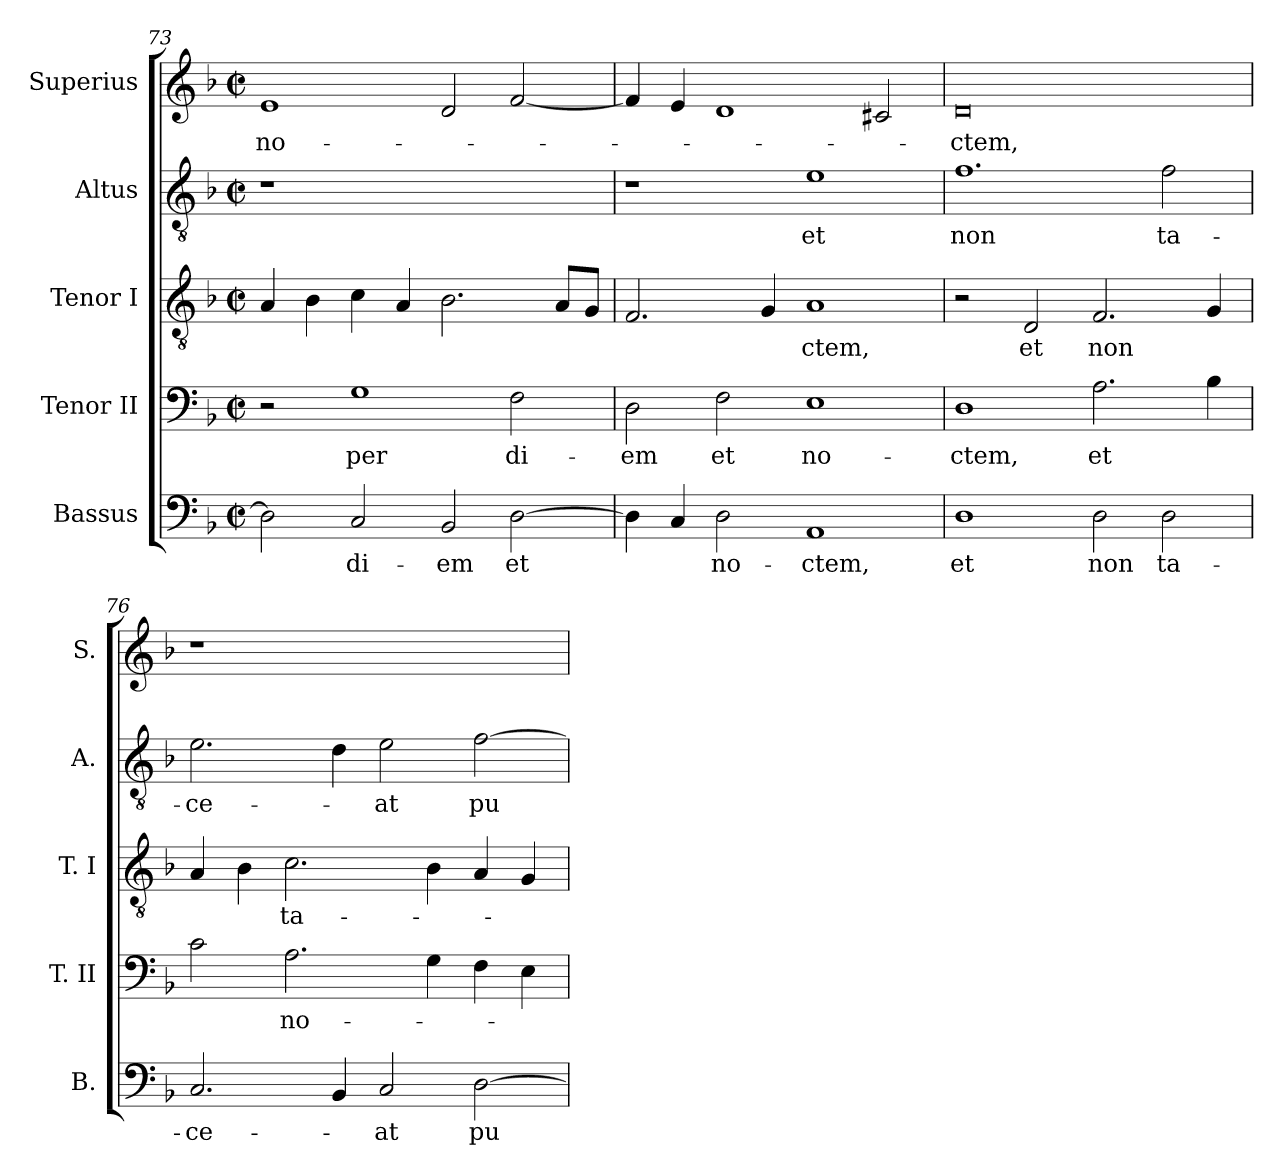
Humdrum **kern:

**kern	**text	**kern	**text	**kern	**text	**kern	**text	**kern	**text
*part5	*part5	*part4	*part4	*part3	*part3	*part2	*part2	*part1	*part1
*staff5	*staff5	*staff4	*staff4	*staff3	*staff3	*staff2	*staff2	*staff1	*staff1
*I"Bassus	*	*I"Tenor II	*	*I"Tenor I	*	*I"Altus	*	*I"Superius	*
*I'B.	*	*I'T. II	*	*I'T. I	*	*I'A.	*	*I'S.	*
*clefF4	*	*clefF4	*	*clefGv2	*	*clefGv2	*	*clefG2	*
*	*	*	*	*ITrd7c12	*	*ITrd7c12	*	*	*
*k[b-]	*	*k[b-]	*	*k[b-]	*	*k[b-]	*	*k[b-]	*
*F:	*	*F:	*	*F:	*	*F:	*	*F:	*
*M2/2	*	*M2/2	*	*M2/2	*	*M2/2	*	*M2/2	*
*met(c|)	*	*met(c|)	*	*met(c|)	*	*met(c|)	*	*met(c|)	*
=73	=73	=73	=73	=73	=73	=73	=73	=73	=73
!	!	!	!	!	!	!LO:N:vis=1	!	!	!
!	!	!	!	!	!	!	!	!	!LO:LY:b:color=#000000
2Di\]	.	2r	.	4AAi/	.	1r	.	1ei	no-
.	.	.	.	4BB-i\	.	.	.	.	.
!	!LO:LY:b:color=#000000	!	!	!	!	!	!	!	!
!	!	!	!LO:LY:b:color=#000000	!	!	!	!	!	!
2Ci/	di-	1Gi	per	4Ci\	.	.	.	.	.
.	.	.	.	4AAi/	.	.	.	.	.
!	!LO:LY:b:color=#000000	!	!	!	!	!	!	!	!
2BB-i/	-em	.	.	2.BB-i\	.	1ryy	.	2di/	.
!	!LO:LY:b:color=#000000	!	!	!	!	!	!	!	!
!	!	!	!LO:LY:b:color=#000000	!	!	!	!	!	!
[>2Di\	et	2Fi\	di-	.	.	.	.	[<2fi/	.
.	.	.	.	8AAi/L	.	.	.	.	.
.	.	.	.	8GGi/J	.	.	.	.	.
=74	=74	=74	=74	=74	=74	=74	=74	=74	=74
!	!	!	!LO:LY:b:color=#000000	!	!	!	!	!	!
4Di\]	.	2Di\	-em	2.FFi/	.	1r	.	4fi/]	.
4Ci/	.	.	.	.	.	.	.	4ei/	.
!	!LO:LY:b:color=#000000	!	!	!	!	!	!	!	!
!	!	!	!LO:LY:b:color=#000000	!	!	!	!	!	!
2Di\	no-	2Fi\	et	.	.	.	.	1di	.
.	.	.	.	4GGi/	.	.	.	.	.
!	!LO:LY:b:color=#000000	!	!	!	!	!	!	!	!
!	!	!	!LO:LY:b:color=#000000	!	!	!	!	!	!
!	!	!	!	!	!LO:LY:b:color=#000000	!	!	!	!
!	!	!	!	!	!	!	!LO:LY:b:color=#000000	!	!
1AAi	-ctem,	1Ei	no-	1AAi	-ctem,	1Ei	et	.	.
.	.	.	.	.	.	.	.	2c#Xi/	.
!!LO:PB:g=z
=75	=75	=75	=75	=75	=75	=75	=75	=75	=75
!	!LO:LY:b:color=#000000	!	!	!	!	!	!	!	!
!	!	!	!LO:LY:b:color=#000000	!	!	!	!	!	!
!	!	!	!	!	!	!	!LO:LY:b:color=#000000	!	!
!	!	!	!	!	!	!	!	!	!LO:LY:b:color=#000000
1Di	et	1Di	-ctem,	2r	.	1.Fi	non	0di	-ctem,
!	!	!	!	!	!LO:LY:b:color=#000000	!	!	!	!
.	.	.	.	2DDi/	et	.	.	.	.
!	!LO:LY:b:color=#000000	!	!	!	!	!	!	!	!
!	!	!	!LO:LY:b:color=#000000	!	!	!	!	!	!
!	!	!	!	!	!LO:LY:b:color=#000000	!	!	!	!
2Di\	non	2.Ai\	et	2.FFi/	non	.	.	.	.
!	!LO:LY:b:color=#000000	!	!	!	!	!	!	!	!
!	!	!	!	!	!	!	!LO:LY:b:color=#000000	!	!
2Di\	ta-	.	.	.	.	2Fi\	ta-	.	.
.	.	4B-i\	.	4GGi/	.	.	.	.	.
=76	=76	=76	=76	=76	=76	=76	=76	=76	=76
!	!LO:LY:b:color=#000000	!	!	!	!	!	!	!	!
!	!	!	!	!	!	!	!LO:LY:b:color=#000000	!LO:N:vis=1	!
2.Ci/	-ce-	2ci\	.	4AAi/	.	2.Ei\	-ce-	1r	.
.	.	.	.	4BB-i\	.	.	.	.	.
!	!	!	!LO:LY:b:color=#000000	!	!	!	!	!	!
!	!	!	!	!	!LO:LY:b:color=#000000	!	!	!	!
.	.	2.Ai\	no-	2.Ci\	ta-	.	.	.	.
4BB-i/	.	.	.	.	.	4Di\	.	.	.
!	!LO:LY:b:color=#000000	!	!	!	!	!	!	!	!
!	!	!	!	!	!	!	!LO:LY:b:color=#000000	!	!
2Ci/	-at	.	.	.	.	2Ei\	-at	1ryy	.
.	.	4Gi\	.	4BB-i\	.	.	.	.	.
!	!LO:LY:b:color=#000000	!	!	!	!	!	!	!	!
!	!	!	!	!	!	!	!LO:LY:b:color=#000000	!	!
[>2Di\	pu-	4Fi\	.	4AAi/	.	[>2Fi\	pu-	.	.
.	.	4Ei\	.	4GGi/	.	.	.	.	.
=	=	=	=	=	=	=	=	=	=
*-	*-	*-	*-	*-	*-	*-	*-	*-	*-
